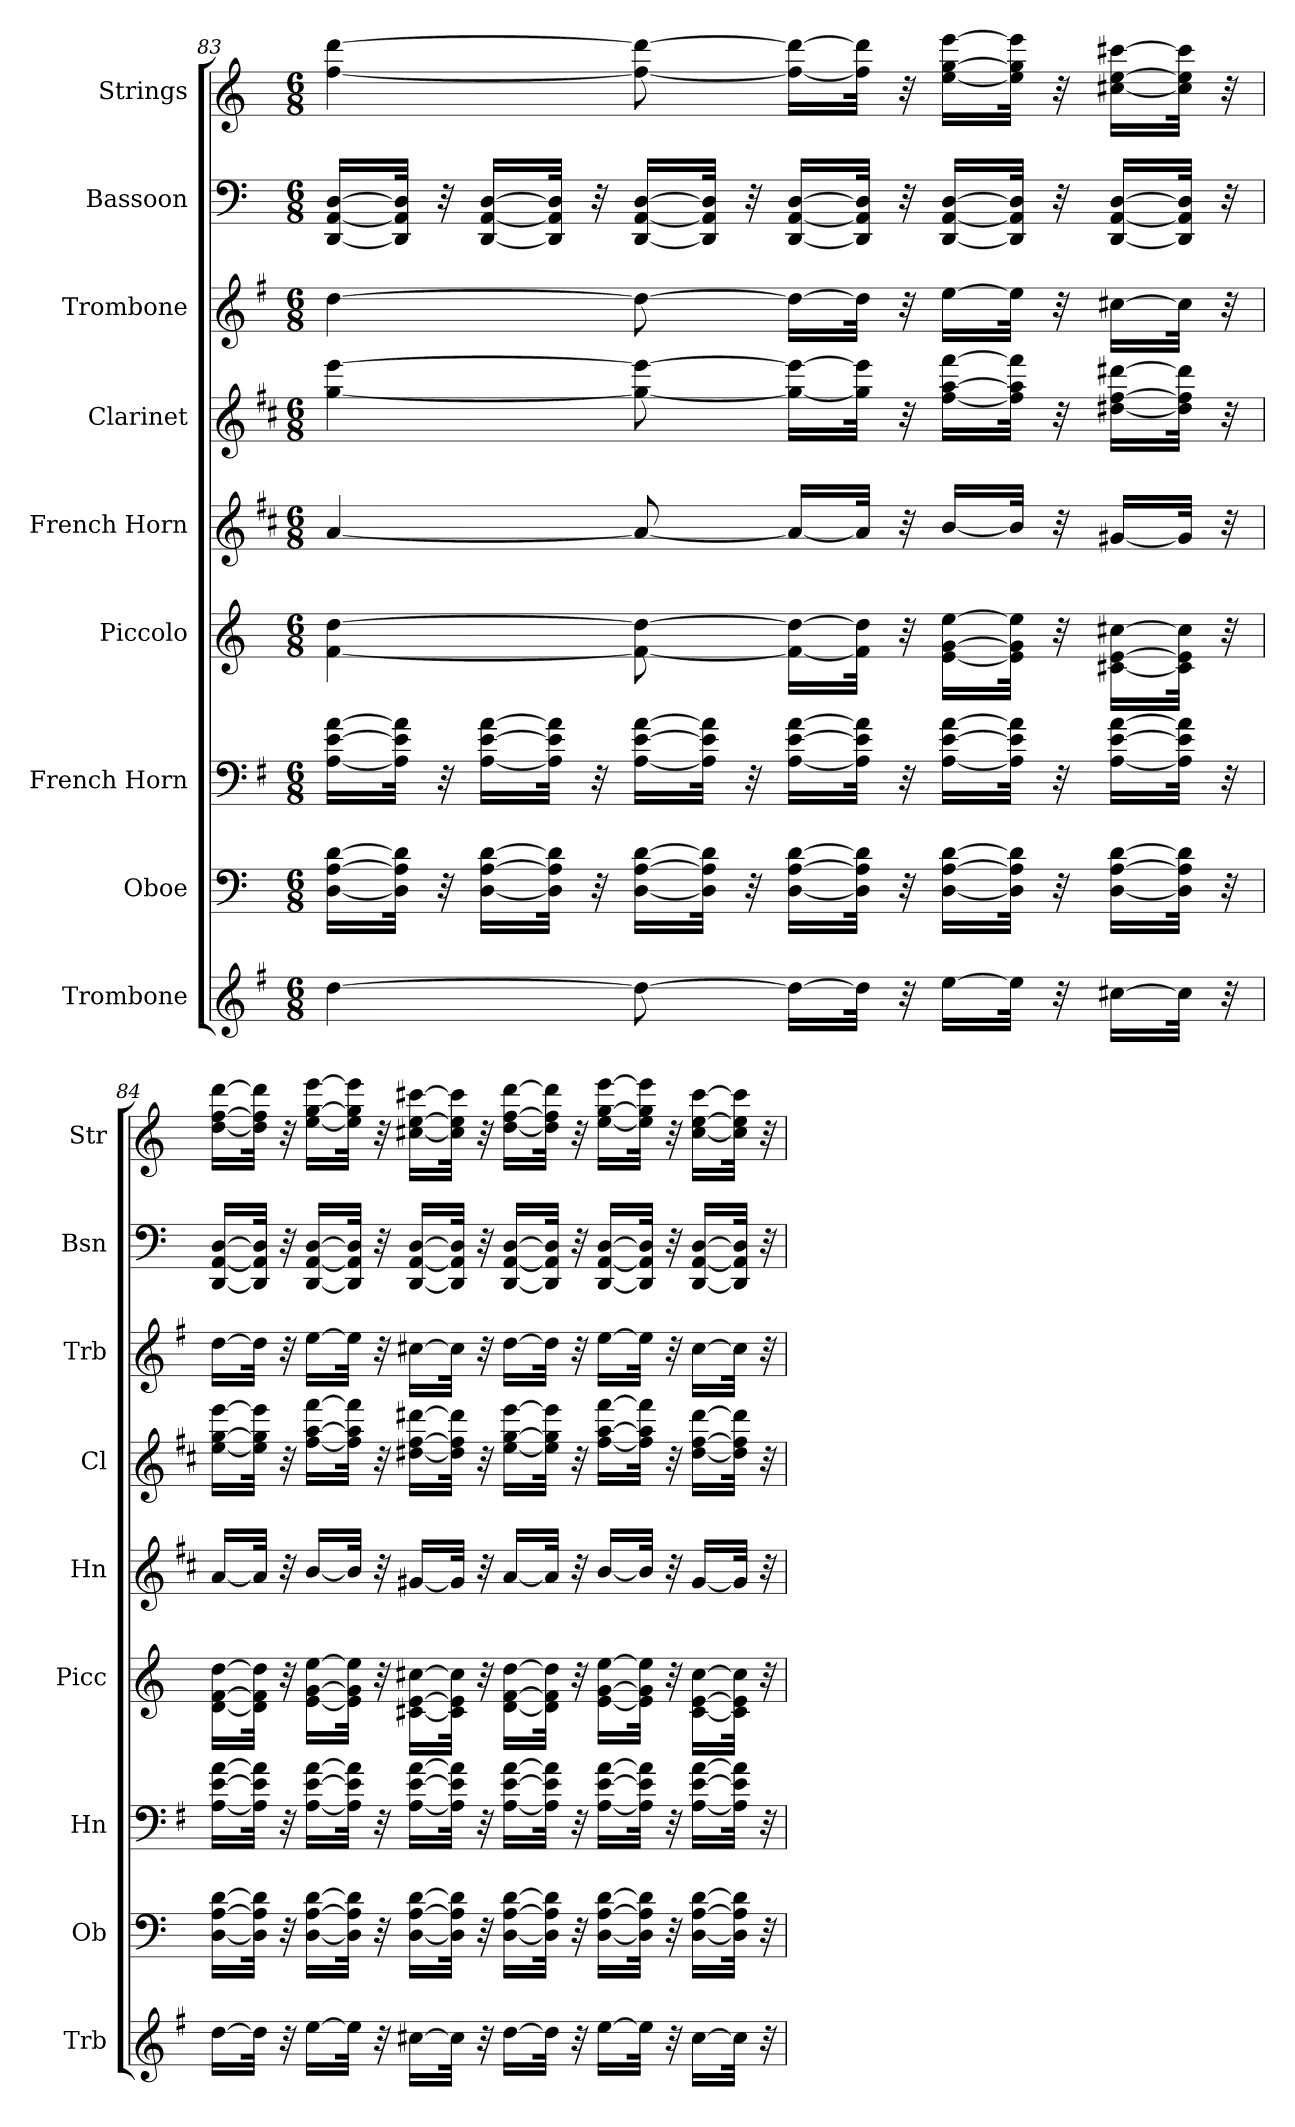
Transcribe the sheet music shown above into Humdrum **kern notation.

**kern	**kern	**kern	**kern	**kern	**kern	**kern	**kern	**kern
*part9	*part8	*part7	*part6	*part5	*part4	*part3	*part2	*part1
*staff9	*staff8	*staff7	*staff6	*staff5	*staff4	*staff3	*staff2	*staff1
*I"Trombone	*I"Oboe	*I"French Horn	*I"Piccolo	*I"French Horn	*I"Clarinet	*I"Trombone	*I"Bassoon	*I"Strings
*I'Trb	*I'Ob	*I'Hn	*I'Picc	*I'Hn	*I'Cl	*I'Trb	*I'Bsn	*I'Str
*clefG2	*clefF4	*clefF4	*clefG2	*clefG2	*clefG2	*clefG2	*clefF4	*clefG2
*	*	*ITrd4c7	*ITrd-7c-12	*ITrd4c7	*ITrd1c2	*	*	*
*k[f#]	*k[]	*k[]	*k[]	*k[f#]	*k[]	*k[f#]	*k[]	*k[]
*M6/8	*M6/8	*M6/8	*M6/8	*M6/8	*M6/8	*M6/8	*M6/8	*M6/8
=83	=83	=83	=83	=83	=83	=83	=83	=83
[4dd\	[16D\ [16A\ [16d\LL	[16D\ [16A\ [16d\LL	[4ff\ [4ddd\	[4d/	[4ff\ [4ddd\	[4dd\	[16DD/ [16AA/ [16D/LL	[4ff\ [4ddd\
.	32D\] 32A\] 32d\]JJk	32D\] 32A\] 32d\]JJk	.	.	.	.	32DD/] 32AA/] 32D/]JJk	.
.	32r	32r	.	.	.	.	32r	.
.	[16D\ [16A\ [16d\LL	[16D\ [16A\ [16d\LL	.	.	.	.	[16DD/ [16AA/ [16D/LL	.
.	32D\] 32A\] 32d\]JJk	32D\] 32A\] 32d\]JJk	.	.	.	.	32DD/] 32AA/] 32D/]JJk	.
.	32r	32r	.	.	.	.	32r	.
8dd\_	[16D\ [16A\ [16d\LL	[16D\ [16A\ [16d\LL	8ff\_ 8ddd\_	8d/_	8ff\_ 8ddd\_	8dd\_	[16DD/ [16AA/ [16D/LL	8ff\_ 8ddd\_
.	32D\] 32A\] 32d\]JJk	32D\] 32A\] 32d\]JJk	.	.	.	.	32DD/] 32AA/] 32D/]JJk	.
.	32r	32r	.	.	.	.	32r	.
16dd\LL_	[16D\ [16A\ [16d\LL	[16D\ [16A\ [16d\LL	16ff\_ 16ddd\_LL	16d/LL_	16ff\_ 16ddd\_LL	16dd\LL_	[16DD/ [16AA/ [16D/LL	16ff\_ 16ddd\_LL
32dd\JJk]	32D\] 32A\] 32d\]JJk	32D\] 32A\] 32d\]JJk	32ff\] 32ddd\]JJk	32d/JJk]	32ff\] 32ddd\]JJk	32dd\JJk]	32DD/] 32AA/] 32D/]JJk	32ff\] 32ddd\]JJk
32r	32r	32r	32r	32r	32r	32r	32r	32r
[16ee\LL	[16D\ [16A\ [16d\LL	[16D\ [16A\ [16d\LL	[16ee\ [16gg\ [16eee\LL	[16e/LL	[16ee\ [16gg\ [16eee\LL	[16ee\LL	[16DD/ [16AA/ [16D/LL	[16ee\ [16gg\ [16eee\LL
32ee\JJk]	32D\] 32A\] 32d\]JJk	32D\] 32A\] 32d\]JJk	32ee\] 32gg\] 32eee\]JJk	32e/JJk]	32ee\] 32gg\] 32eee\]JJk	32ee\JJk]	32DD/] 32AA/] 32D/]JJk	32ee\] 32gg\] 32eee\]JJk
32r	32r	32r	32r	32r	32r	32r	32r	32r
[16cc#X\LL	[16D\ [16A\ [16d\LL	[16D\ [16A\ [16d\LL	[16cc#X\ [16ee\ [16ccc#X\LL	[16c#X/LL	[16cc#X\ [16ee\ [16ccc#X\LL	[16cc#X\LL	[16DD/ [16AA/ [16D/LL	[16cc#X\ [16ee\ [16ccc#X\LL
32cc#\JJk]	32D\] 32A\] 32d\]JJk	32D\] 32A\] 32d\]JJk	32cc#\] 32ee\] 32ccc#\]JJk	32c#/JJk]	32cc#\] 32ee\] 32ccc#\]JJk	32cc#\JJk]	32DD/] 32AA/] 32D/]JJk	32cc#\] 32ee\] 32ccc#\]JJk
32r	32r	32r	32r	32r	32r	32r	32r	32r
!!LO:PB:g=z
=84	=84	=84	=84	=84	=84	=84	=84	=84
[16dd\LL	[16D\ [16A\ [16d\LL	[16D\ [16A\ [16d\LL	[16dd\ [16ff\ [16ddd\LL	[16d/LL	[16dd\ [16ff\ [16ddd\LL	[16dd\LL	[16DD/ [16AA/ [16D/LL	[16dd\ [16ff\ [16ddd\LL
32dd\JJk]	32D\] 32A\] 32d\]JJk	32D\] 32A\] 32d\]JJk	32dd\] 32ff\] 32ddd\]JJk	32d/JJk]	32dd\] 32ff\] 32ddd\]JJk	32dd\JJk]	32DD/] 32AA/] 32D/]JJk	32dd\] 32ff\] 32ddd\]JJk
32r	32r	32r	32r	32r	32r	32r	32r	32r
[16ee\LL	[16D\ [16A\ [16d\LL	[16D\ [16A\ [16d\LL	[16ee\ [16gg\ [16eee\LL	[16e/LL	[16ee\ [16gg\ [16eee\LL	[16ee\LL	[16DD/ [16AA/ [16D/LL	[16ee\ [16gg\ [16eee\LL
32ee\JJk]	32D\] 32A\] 32d\]JJk	32D\] 32A\] 32d\]JJk	32ee\] 32gg\] 32eee\]JJk	32e/JJk]	32ee\] 32gg\] 32eee\]JJk	32ee\JJk]	32DD/] 32AA/] 32D/]JJk	32ee\] 32gg\] 32eee\]JJk
32r	32r	32r	32r	32r	32r	32r	32r	32r
[16cc#X\LL	[16D\ [16A\ [16d\LL	[16D\ [16A\ [16d\LL	[16cc#X\ [16ee\ [16ccc#X\LL	[16c#X/LL	[16cc#X\ [16ee\ [16ccc#X\LL	[16cc#X\LL	[16DD/ [16AA/ [16D/LL	[16cc#X\ [16ee\ [16ccc#X\LL
32cc#\JJk]	32D\] 32A\] 32d\]JJk	32D\] 32A\] 32d\]JJk	32cc#\] 32ee\] 32ccc#\]JJk	32c#/JJk]	32cc#\] 32ee\] 32ccc#\]JJk	32cc#\JJk]	32DD/] 32AA/] 32D/]JJk	32cc#\] 32ee\] 32ccc#\]JJk
32r	32r	32r	32r	32r	32r	32r	32r	32r
[16dd\LL	[16D\ [16A\ [16d\LL	[16D\ [16A\ [16d\LL	[16dd\ [16ff\ [16ddd\LL	[16d/LL	[16dd\ [16ff\ [16ddd\LL	[16dd\LL	[16DD/ [16AA/ [16D/LL	[16dd\ [16ff\ [16ddd\LL
32dd\JJk]	32D\] 32A\] 32d\]JJk	32D\] 32A\] 32d\]JJk	32dd\] 32ff\] 32ddd\]JJk	32d/JJk]	32dd\] 32ff\] 32ddd\]JJk	32dd\JJk]	32DD/] 32AA/] 32D/]JJk	32dd\] 32ff\] 32ddd\]JJk
32r	32r	32r	32r	32r	32r	32r	32r	32r
[16ee\LL	[16D\ [16A\ [16d\LL	[16D\ [16A\ [16d\LL	[16ee\ [16gg\ [16eee\LL	[16e/LL	[16ee\ [16gg\ [16eee\LL	[16ee\LL	[16DD/ [16AA/ [16D/LL	[16ee\ [16gg\ [16eee\LL
32ee\JJk]	32D\] 32A\] 32d\]JJk	32D\] 32A\] 32d\]JJk	32ee\] 32gg\] 32eee\]JJk	32e/JJk]	32ee\] 32gg\] 32eee\]JJk	32ee\JJk]	32DD/] 32AA/] 32D/]JJk	32ee\] 32gg\] 32eee\]JJk
32r	32r	32r	32r	32r	32r	32r	32r	32r
[16cc#\LL	[16D\ [16A\ [16d\LL	[16D\ [16A\ [16d\LL	[16cc#\ [16ee\ [16ccc#\LL	[16c#/LL	[16cc#\ [16ee\ [16ccc#\LL	[16cc#\LL	[16DD/ [16AA/ [16D/LL	[16cc#\ [16ee\ [16ccc#\LL
32cc#\JJk]	32D\] 32A\] 32d\]JJk	32D\] 32A\] 32d\]JJk	32cc#\] 32ee\] 32ccc#\]JJk	32c#/JJk]	32cc#\] 32ee\] 32ccc#\]JJk	32cc#\JJk]	32DD/] 32AA/] 32D/]JJk	32cc#\] 32ee\] 32ccc#\]JJk
32r	32r	32r	32r	32r	32r	32r	32r	32r
=	=	=	=	=	=	=	=	=
*-	*-	*-	*-	*-	*-	*-	*-	*-
